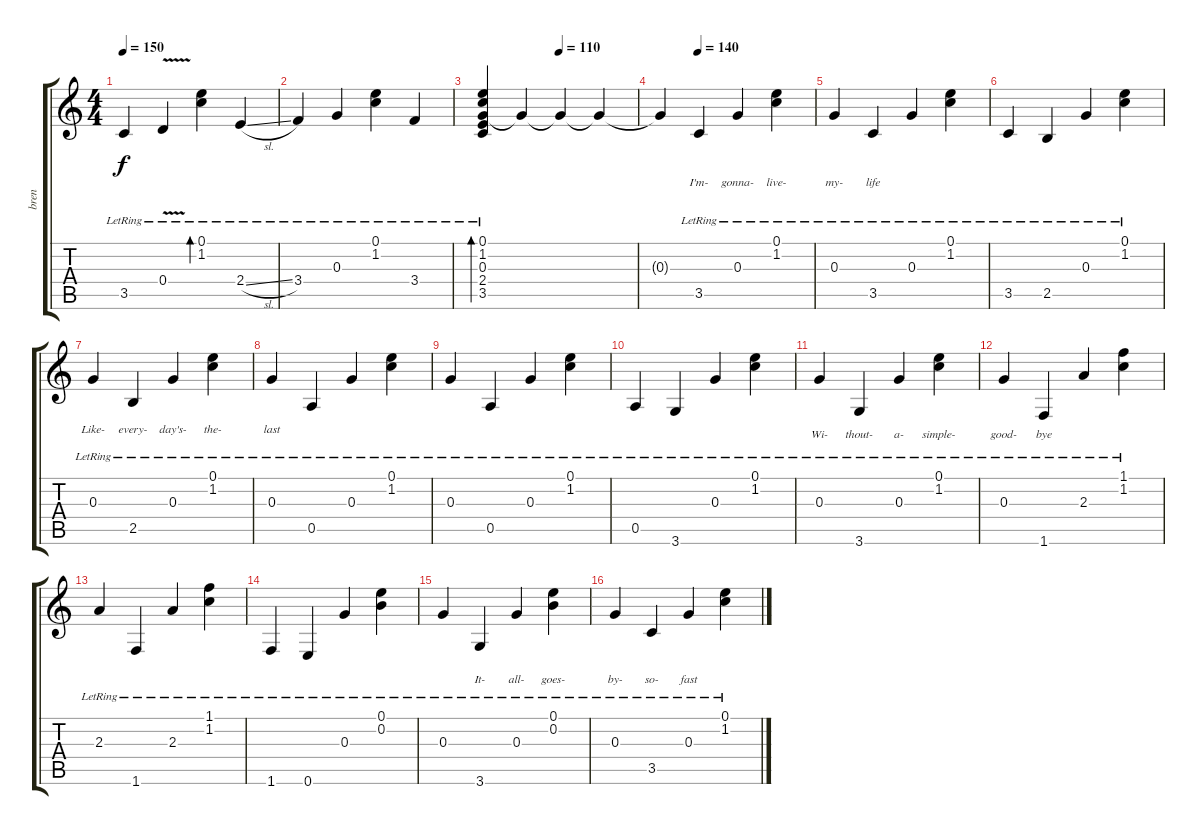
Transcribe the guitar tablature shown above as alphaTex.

\track ("bren" "bren") {instrument acousticguitarnylon}
\staff {score tabs}
\tuning (E4 B3 G3 D3 A2 E2) {hide}
\ts (4 4)
\tempo 150
\clef g2
\ks c
3.5{lr}.4{dy f instrument acousticguitarnylon} 0.4{v lr}.4 (0.1{lr} 1.2{lr}).4{bd 240} 2.4{sl lr}.4 |
3.4{lr}.4 0.3{lr}.4 (0.1{lr} 1.2{lr}).4 3.4{lr}.4 |
\tempo (110 0.5)
(0.1{lr} 1.2{lr} 0.3{lr} 2.4{lr} 3.5{lr}).4{bd 120} 0.3{t}.4 0.3{t}.4 0.3{t}.4 |
\tempo (140 0.25)
0.3{t}.4{lyrics (0 "") lyrics (1 "") lyrics (2 "") lyrics (3 "") lyrics (4 "")} 3.5{lr}.4{lyrics (0 "I'm-") lyrics (1 "") lyrics (2 "") lyrics (3 "") lyrics (4 "")} 0.3{lr}.4{lyrics (0 "gonna-") lyrics (1 "") lyrics (2 "") lyrics (3 "") lyrics (4 "")} (0.1{lr} 1.2{lr}).4{lyrics (0 "live-") lyrics (1 "") lyrics (2 "") lyrics (3 "") lyrics (4 "")} |
0.3{lr}.4{lyrics (0 "my-") lyrics (1 "") lyrics (2 "") lyrics (3 "") lyrics (4 "")} 3.5{lr}.4{lyrics (0 "life") lyrics (1 "") lyrics (2 "") lyrics (3 "") lyrics (4 "")} 0.3{lr}.4{lyrics (0 "") lyrics (1 "") lyrics (2 "") lyrics (3 "") lyrics (4 "")} (0.1{lr} 1.2{lr}).4{lyrics (0 "") lyrics (1 "") lyrics (2 "") lyrics (3 "") lyrics (4 "")} |
3.5{lr}.4{lyrics (0 "") lyrics (1 "") lyrics (2 "") lyrics (3 "") lyrics (4 "")} 2.5{lr}.4{lyrics (0 "") lyrics (1 "") lyrics (2 "") lyrics (3 "") lyrics (4 "")} 0.3{lr}.4{lyrics (0 "") lyrics (1 "") lyrics (2 "") lyrics (3 "") lyrics (4 "")} (0.1{lr} 1.2{lr}).4{lyrics (0 "") lyrics (1 "") lyrics (2 "") lyrics (3 "") lyrics (4 "")} |
0.3{lr}.4{lyrics (0 "") lyrics (1 "Like-") lyrics (2 "") lyrics (3 "") lyrics (4 "")} 2.5{lr}.4{lyrics (0 "") lyrics (1 "every-") lyrics (2 "") lyrics (3 "") lyrics (4 "")} 0.3{lr}.4{lyrics (0 "") lyrics (1 "day's-") lyrics (2 "") lyrics (3 "") lyrics (4 "")} (0.1{lr} 1.2{lr}).4{lyrics (0 "") lyrics (1 "the-") lyrics (2 "") lyrics (3 "") lyrics (4 "")} |
0.3{lr}.4{lyrics (0 "") lyrics (1 "last") lyrics (2 "") lyrics (3 "") lyrics (4 "")} 0.5{lr}.4 0.3{lr}.4 (0.1{lr} 1.2{lr}).4 |
0.3{lr}.4 0.5{lr}.4 0.3{lr}.4 (0.1{lr} 1.2{lr}).4 |
0.5{lr}.4 3.6{lr}.4 0.3{lr}.4 (0.1{lr} 1.2{lr}).4 |
0.3{lr}.4{lyrics (0 "") lyrics (1 "") lyrics (2 "Wi-") lyrics (3 "") lyrics (4 "")} 3.6{lr}.4{lyrics (0 "") lyrics (1 "") lyrics (2 "thout-") lyrics (3 "") lyrics (4 "")} 0.3{lr}.4{lyrics (0 "") lyrics (1 "") lyrics (2 "a-") lyrics (3 "") lyrics (4 "")} (0.1{lr} 1.2{lr}).4{lyrics (0 "") lyrics (1 "") lyrics (2 "simple-") lyrics (3 "") lyrics (4 "")} |
0.3{lr}.4{lyrics (0 "") lyrics (1 "") lyrics (2 "good-") lyrics (3 "") lyrics (4 "")} 1.6{lr}.4{lyrics (0 "") lyrics (1 "") lyrics (2 "bye") lyrics (3 "") lyrics (4 "")} 2.3{lr}.4 (1.1{lr} 1.2{lr}).4 |
2.3{lr}.4 1.6{lr}.4 2.3{lr}.4 (1.1{lr} 1.2{lr}).4 |
1.6{lr}.4 0.6{lr}.4 0.3{lr}.4 (0.1{lr} 0.2{lr}).4 |
0.3{lr}.4{lyrics (0 "") lyrics (1 "") lyrics (2 "") lyrics (3 "") lyrics (4 "")} 3.6{lr}.4{lyrics (0 "") lyrics (1 "") lyrics (2 "") lyrics (3 "It-") lyrics (4 "")} 0.3{lr}.4{lyrics (0 "") lyrics (1 "") lyrics (2 "") lyrics (3 "all-") lyrics (4 "")} (0.1{lr} 0.2{lr}).4{lyrics (0 "") lyrics (1 "") lyrics (2 "") lyrics (3 "goes-") lyrics (4 "")} |
0.3{lr}.4{lyrics (0 "") lyrics (1 "") lyrics (2 "") lyrics (3 "by-") lyrics (4 "")} 3.5{lr}.4{lyrics (0 "") lyrics (1 "") lyrics (2 "") lyrics (3 "so-") lyrics (4 "")} 0.3{lr}.4{lyrics (0 "") lyrics (1 "") lyrics (2 "") lyrics (3 "fast") lyrics (4 "")} (0.1{lr} 1.2{lr}).4
